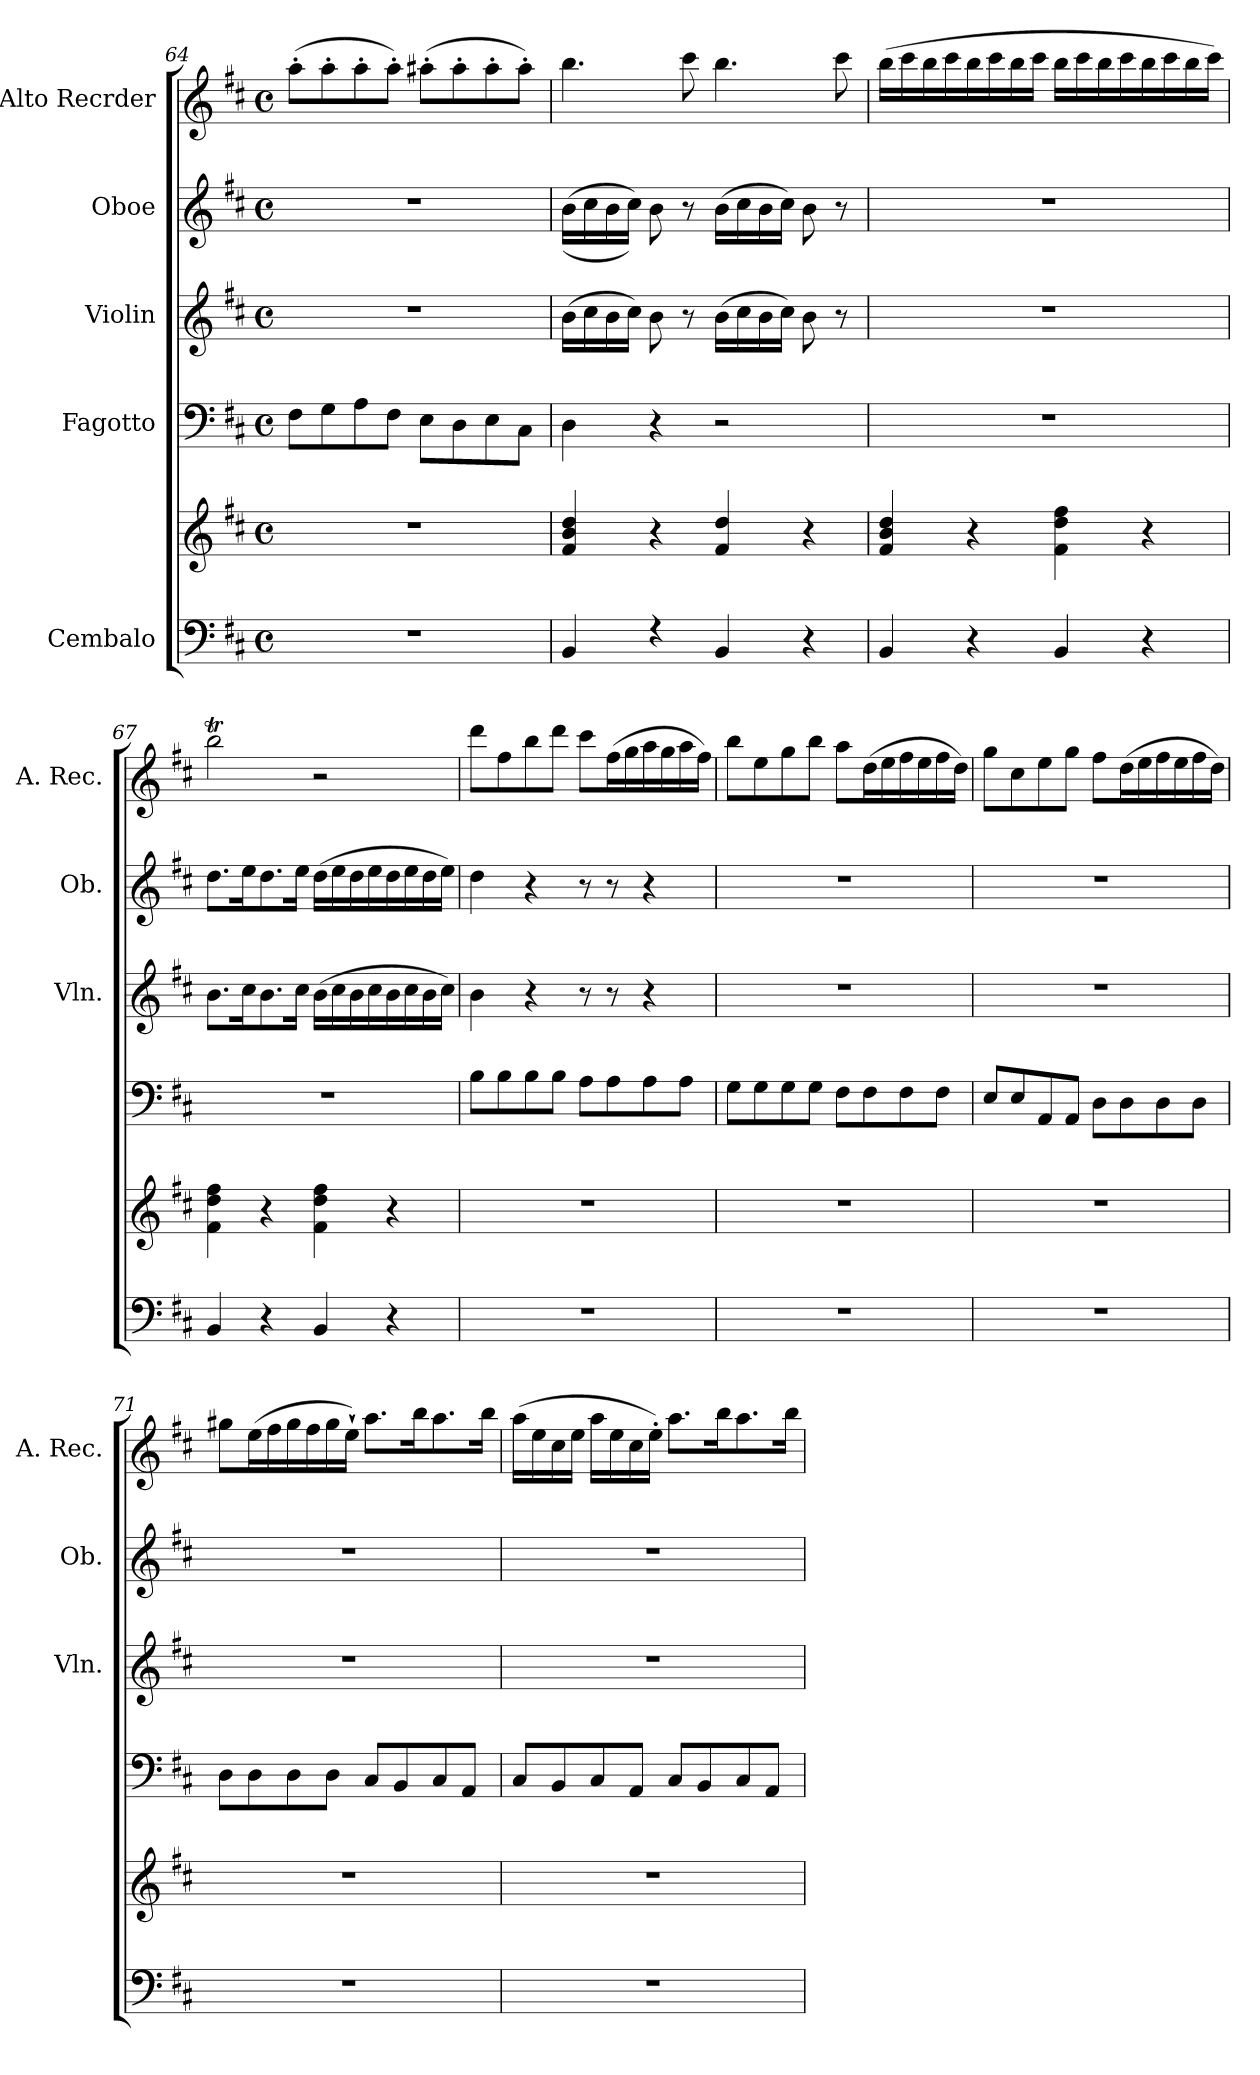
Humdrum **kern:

**kern	**kern	**kern	**kern	**kern	**kern
*part5	*part5	*part4	*part3	*part2	*part1
*staff6	*staff5	*staff4	*staff3	*staff2	*staff1
*I"Cembalo	*	*I"Fagotto	*I"Violin	*I"Oboe	*I"Alto Recrder
*	*	*	*I'Vln.	*I'Ob.	*I'A. Rec.
*clefF4	*clefG2	*clefF4	*clefG2	*clefG2	*clefG2
*k[f#c#]	*k[f#c#]	*k[f#c#]	*k[f#c#]	*k[f#c#]	*k[f#c#]
*M4/4	*M4/4	*M4/4	*M4/4	*M4/4	*M4/4
*met(c)	*met(c)	*met(c)	*met(c)	*met(c)	*met(c)
=64	=64	=64	=64	=64	=64
1r	1r	8F#\L	1r	1r	(>8aa'\L
.	.	8G\	.	.	8aa'\
.	.	8A\	.	.	8aa'\
.	.	8F#\J	.	.	8aa'\J)
.	.	8E\L	.	.	(>8aa#X'\L
.	.	8D\	.	.	8aa#'\
.	.	8E\	.	.	8aa#'\
.	.	8C#\J	.	.	8aa#'\J)
=65	=65	=65	=65	=65	=65
4BB/	4f#/ 4b/ 4dd/	4D\	(>16b\LL	(>(>16b\LL	4.bb\
.	.	.	16cc#\	16cc#\	.
.	.	.	16b\	16b\	.
.	.	.	16cc#\JJ)	16cc#\JJ))	.
4rF	4r	4r	8b\	8b\	.
.	.	.	8r	8r	8ccc#\
4BB/	4f#/ 4dd/	2r	(16b\LL	(16b\LL	4.bb\
.	.	.	16cc#\	16cc#\	.
.	.	.	16b\	16b\	.
.	.	.	16cc#\JJ)	16cc#\JJ)	.
4r	4r	.	8b\	8b\	.
.	.	.	8r	8r	8ccc#\
!!LO:LB:g=z
=66	=66	=66	=66	=66	=66
4BB/	4f#/ 4b/ 4dd/	1r	1r	1r	(>16bb\LL
.	.	.	.	.	16ccc#\
.	.	.	.	.	16bb\
.	.	.	.	.	16ccc#\
4r	4r	.	.	.	16bb\
.	.	.	.	.	16ccc#\
.	.	.	.	.	16bb\
.	.	.	.	.	16ccc#\JJ
4BB/	4f#\ 4dd\ 4ff#\	.	.	.	16bb\LL
.	.	.	.	.	16ccc#\
.	.	.	.	.	16bb\
.	.	.	.	.	16ccc#\
4r	4r	.	.	.	16bb\
.	.	.	.	.	16ccc#\
.	.	.	.	.	16bb\
.	.	.	.	.	16ccc#\JJ)
=67	=67	=67	=67	=67	=67
4BB/	4f#\ 4dd\ 4ff#\	1r	8.b\L	8.dd\L	2bbT\
.	.	.	16cc#\K	16ee\K	.
4r	4r	.	8.b\	8.dd\	.
.	.	.	16cc#\Jk	16ee\Jk	.
4BB/	4f#\ 4dd\ 4ff#\	.	(>16b\LL	(>16dd\LL	2r
.	.	.	16cc#\	16ee\	.
.	.	.	16b\	16dd\	.
.	.	.	16cc#\	16ee\	.
4r	4r	.	16b\	16dd\	.
.	.	.	16cc#\	16ee\	.
.	.	.	16b\	16dd\	.
.	.	.	16cc#\JJ)	16ee\JJ)	.
=68	=68	=68	=68	=68	=68
1r	1r	8B\L	4b\	4dd\	8ddd\L
.	.	8B\	.	.	8ff#\
.	.	8B\	4r	4r	8bb\
.	.	8B\J	.	.	8ddd\J
.	.	8A\L	8r	8r	8ccc#\L
.	.	8A\	8r	8r	(>16ff#\L
.	.	.	.	.	16gg\
.	.	8A\	4r	4r	16aa\
.	.	.	.	.	16gg\
.	.	8A\J	.	.	16aa\
.	.	.	.	.	16ff#\JJ)
=69	=69	=69	=69	=69	=69
1r	1r	8G\L	1r	1r	8bb\L
.	.	8G\	.	.	8ee\
.	.	8G\	.	.	8gg\
.	.	8G\J	.	.	8bb\J
.	.	8F#\L	.	.	8aa\L
.	.	8F#\	.	.	(>16dd\L
.	.	.	.	.	16ee\
.	.	8F#\	.	.	16ff#\
.	.	.	.	.	16ee\
.	.	8F#\J	.	.	16ff#\
.	.	.	.	.	16dd\JJ)
=70	=70	=70	=70	=70	=70
1r	1r	8E/L	1r	1r	8gg\L
.	.	8E/	.	.	8cc#\
.	.	8AA/	.	.	8ee\
.	.	8AA/J	.	.	8gg\J
.	.	8D\L	.	.	8ff#\L
.	.	8D\	.	.	(>16dd\L
.	.	.	.	.	16ee\
.	.	8D\	.	.	16ff#\
.	.	.	.	.	16ee\
.	.	8D\J	.	.	16ff#\
.	.	.	.	.	16dd\JJ)
=71	=71	=71	=71	=71	=71
1r	1r	8D\L	1r	1r	8gg#X\L
.	.	8D\	.	.	(>16ee\L
.	.	.	.	.	16ff#\
.	.	8D\	.	.	16gg#\
.	.	.	.	.	16ff#\
.	.	8D\J	.	.	16gg#\
.	.	.	.	.	16ee''\JJ)
.	.	8C#/L	.	.	8.aa\L
.	.	8BB/	.	.	.
.	.	.	.	.	16bb\K
.	.	8C#/	.	.	8.aa\
.	.	8AA/J	.	.	.
.	.	.	.	.	16bb\Jk
!!LO:PB:g=z
=72	=72	=72	=72	=72	=72
1r	1r	8C#/L	1r	1r	(>16aa\LL
.	.	.	.	.	16ee\
.	.	8BB/	.	.	16cc#\
.	.	.	.	.	16ee\JJ
.	.	8C#/	.	.	16aa\LL
.	.	.	.	.	16ee\
.	.	8AA/J	.	.	16cc#\
.	.	.	.	.	16ee'\JJ)
.	.	8C#/L	.	.	8.aa\L
.	.	8BB/	.	.	.
.	.	.	.	.	16bb\K
.	.	8C#/	.	.	8.aa\
.	.	8AA/J	.	.	.
.	.	.	.	.	16bb\Jk
=	=	=	=	=	=
*-	*-	*-	*-	*-	*-
